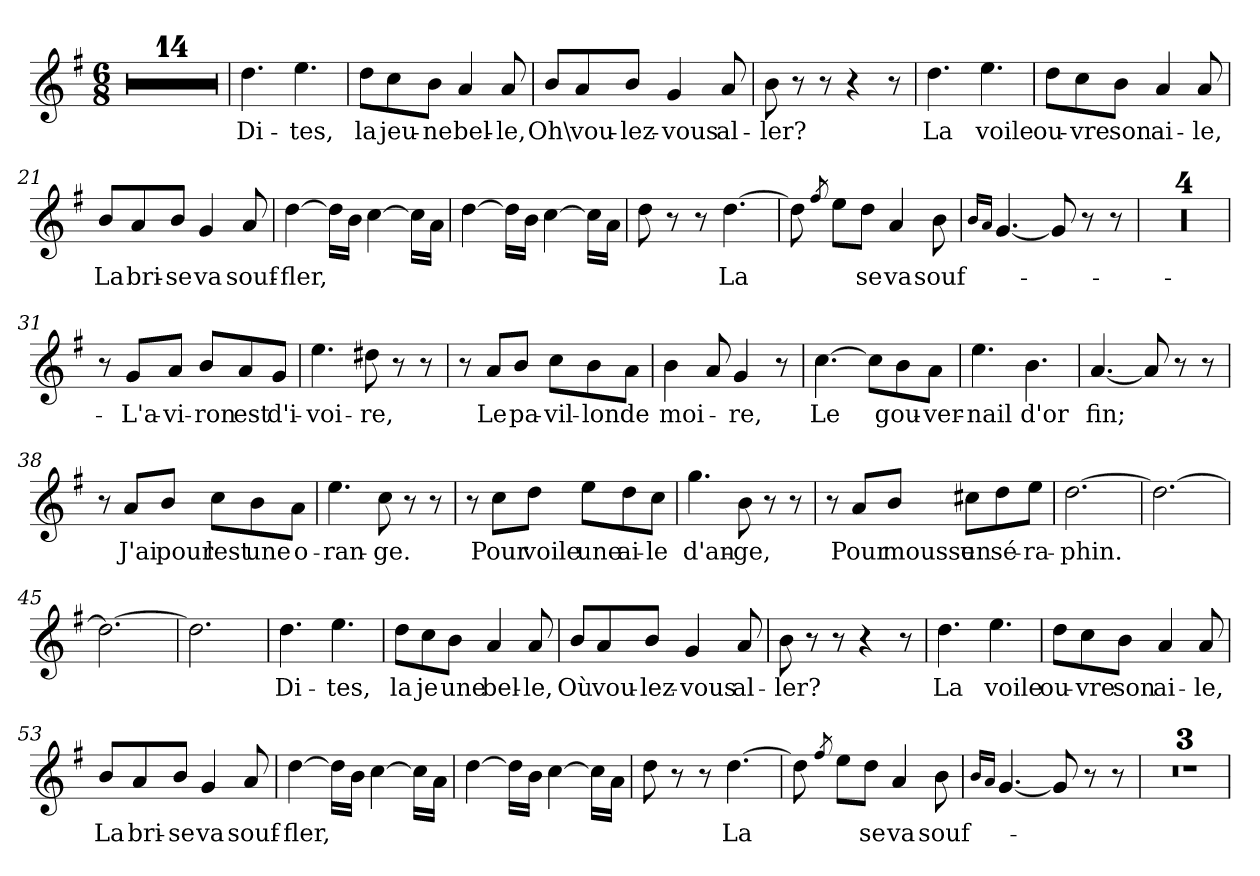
**kern	**text
*part1	*part1
*staff1	*staff1
*clefG2	*
*k[f#]	*
*M6/8	*
=1	=1
2.r	.
=2	=2
2.r	.
=3	=3
2.r	.
=4	=4
2.r	.
=5	=5
2.r	.
=6	=6
2.r	.
=7	=7
2.r	.
=8	=8
2.r	.
=9	=9
2.r	.
=10	=10
2.r	.
=11	=11
2.r	.
=12	=12
2.r	.
=13	=13
2.r	.
=14	=14
2.r	.
=15	=15
!	!LO:LY:b
4.dd\	Di-
!	!LO:LY:b
4.ee\	-tes,
=16	=16
!	!LO:LY:b
8dd\L	la
!	!LO:LY:b
8cc\	jeu-
!	!LO:LY:b
8b\J	-ne
!	!LO:LY:b
4a/	bel-
!	!LO:LY:b
8a/	-le,
!!LO:LB:g=z
=17	=17
!	!LO:LY:b
8b/L	Oh\
!	!LO:LY:b
8a/	vou-
!	!LO:LY:b
8b/J	-lez-
!	!LO:LY:b
4g/	-vous
!	!LO:LY:b
8a/	al-
=18	=18
!	!LO:LY:b
8b\	-ler?
8r	.
8r	.
4r	.
8r	.
=19	=19
!	!LO:LY:b
4.dd\	La
!	!LO:LY:b
4.ee\	voile
=20	=20
!	!LO:LY:b
8dd\L	ou-
!	!LO:LY:b
8cc\	-vre
!	!LO:LY:b
8b\J	son
!	!LO:LY:b
4a/	ai-
!	!LO:LY:b
8a/	-le,
=21	=21
!	!LO:LY:b
8b/L	La
!	!LO:LY:b
8a/	bri-
!	!LO:LY:b
8b/J	-se
!	!LO:LY:b
4g/	va
!	!LO:LY:b
8a/	souf-
=22	=22
!	!LO:LY:b
[4dd\	-fler,
16dd\LL]	.
16b\JJ	.
[4cc\	.
16cc\LL]	.
16a\JJ	.
=23	=23
[4dd\	.
16dd\LL]	.
16b\JJ	.
[4cc\	.
16cc\LL]	.
16a\JJ	.
=24	=24
8dd\	.
8r	.
8r	.
!	!LO:LY:b
[4.dd\	La
!!LO:LB:g=z
=25	=25
8dd\]	.
8qff#/	.
8ee\L	.
!	!LO:LY:b
8dd\J	-se
!	!LO:LY:b
4a/	va
!	!LO:LY:b
8b\	souf-
=26	=26
16qb/LL	.
16qa/JJ	.
[4.g/	.
8g/]	.
8r	.
8r	.
=27	=27
2.r	.
=28	=28
2.r	.
=29	=29
2.r	.
=30	=30
2.r	.
=31	=31
8r	.
!	!LO:LY:b
8g/L	L'a-
!	!LO:LY:b
8a/J	-vi-
!	!LO:LY:b
8b/L	-ron
!	!LO:LY:b
8a/	est
!	!LO:LY:b
8g/J	d'i-
=32	=32
!	!LO:LY:b
4.ee\	-voi-
!	!LO:LY:b
8dd#X\	-re,
8r	.
8r	.
=33	=33
8r	.
!	!LO:LY:b
8a/L	Le
!	!LO:LY:b
8b/J	pa-
!	!LO:LY:b
8cc\L	-vil-
!	!LO:LY:b
8b\	-lon
!	!LO:LY:b
8a\J	de
=34	=34
!	!LO:LY:b
4b\	moi-
8a/	.
!	!LO:LY:b
4g/	-re,
8r	.
!!LO:LB:g=z
=35	=35
!	!LO:LY:b
[4.cc\	Le
8cc\L]	.
!	!LO:LY:b
8b\	gou-
!	!LO:LY:b
8a\J	-ver-
=36	=36
!	!LO:LY:b
4.ee\	-nail
!	!LO:LY:b
4.b\	d'or
=37	=37
!	!LO:LY:b
[4.a/	fin;
8a/]	.
8r	.
8r	.
=38	=38
8r	.
!	!LO:LY:b
8a/L	J'ai
!	!LO:LY:b
8b/J	pour
!	!LO:LY:b
8cc\L	lest
!	!LO:LY:b
8b\	une
!	!LO:LY:b
8a\J	o-
=39	=39
!	!LO:LY:b
4.ee\	-ran-
!	!LO:LY:b
8cc\	-ge.
8r	.
8r	.
=40	=40
8r	.
!	!LO:LY:b
8cc\L	Pour
!	!LO:LY:b
8dd\J	voile
!	!LO:LY:b
8ee\L	une
!	!LO:LY:b
8dd\	ai-
!	!LO:LY:b
8cc\J	-le
=41	=41
!	!LO:LY:b
4.gg\	d'an-
!	!LO:LY:b
8b\	-ge,
8r	.
8r	.
!!LO:LB:g=z
=42	=42
8r	.
!	!LO:LY:b
8a/L	Pour
!	!LO:LY:b
8b/J	mousse
!	!LO:LY:b
8cc#X\L	un
!	!LO:LY:b
8dd\	sé-
!	!LO:LY:b
8ee\J	-ra-
=43	=43
!	!LO:LY:b
[2.dd\	-phin.
=44	=44
2.dd\_	.
=45	=45
2.dd\_	.
=46	=46
2.dd\]	.
=47	=47
!	!LO:LY:b
4.dd\	Di-
!	!LO:LY:b
4.ee\	-tes,
=48	=48
!	!LO:LY:b
8dd\L	la
!	!LO:LY:b
8cc\	je
!	!LO:LY:b
8b\J	une
!	!LO:LY:b
4a/	bel-
!	!LO:LY:b
8a/	-le,
=49	=49
!	!LO:LY:b
8b/L	Où
!	!LO:LY:b
8a/	vou-
!	!LO:LY:b
8b/J	-lez-
!	!LO:LY:b
4g/	-vous
!	!LO:LY:b
8a/	al-
=50	=50
!	!LO:LY:b
8b\	-ler?
8r	.
8r	.
4r	.
8r	.
=51	=51
!	!LO:LY:b
4.dd\	La
!	!LO:LY:b
4.ee\	voile
!!LO:LB:g=z
=52	=52
!	!LO:LY:b
8dd\L	ou-
!	!LO:LY:b
8cc\	-vre
!	!LO:LY:b
8b\J	son
!	!LO:LY:b
4a/	ai-
!	!LO:LY:b
8a/	-le,
=53	=53
!	!LO:LY:b
8b/L	La
!	!LO:LY:b
8a/	bri-
!	!LO:LY:b
8b/J	-se
!	!LO:LY:b
4g/	va
!	!LO:LY:b
8a/	souf-
=54	=54
!	!LO:LY:b
[4dd\	-fler,
16dd\LL]	.
16b\JJ	.
[4cc\	.
16cc\LL]	.
16a\JJ	.
=55	=55
[4dd\	.
16dd\LL]	.
16b\JJ	.
[4cc\	.
16cc\LL]	.
16a\JJ	.
=56	=56
8dd\	.
8r	.
8r	.
!	!LO:LY:b
[4.dd\	La
=57	=57
8dd\]	.
8qff#/	.
8ee\L	.
!	!LO:LY:b
8dd\J	-se
!	!LO:LY:b
4a/	va
!	!LO:LY:b
8b\	souf-
=58	=58
16qb/LL	.
16qa/JJ	.
[4.g/	.
8g/]	.
8r	.
8r	.
=59	=59
2.r	.
=60	=60
2.r	.
!!LO:LB:g=z
=61	=61
2.r	.
=	=
*-	*-
